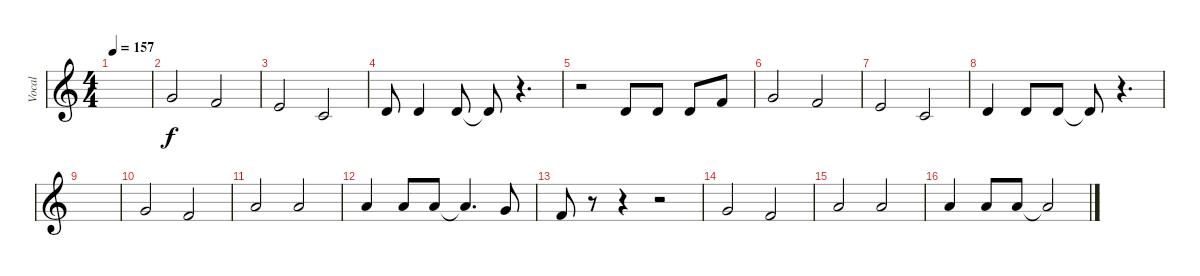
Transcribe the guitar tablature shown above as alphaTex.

\track ("Vocal" "Vocal") {instrument sopranosax bank 255}
\staff {score}
\tuning (E4 B3 G3 D3 A2 E2) {hide}
\ts (4 4)
\tempo 157
\clef g2
\ks c
|
3.1.2 1.1.2 |
0.1.2 1.2.2 |
3.2.8 3.2.4 3.2.8 3.2{t}.8 r.4{d} |
r.2 3.2.8 3.2.8 3.2.8 1.1.8 |
3.1.2 1.1.2 |
0.1.2 1.2.2 |
3.2.4 3.2.8 3.2.8 3.2{t}.8 r.4{d} |
|
3.1.2 1.1.2 |
5.1.2 5.1.2 |
5.1.4 5.1.8 5.1.8 5.1{t}.4{d} 3.1.8 |
1.1.8 r.8 r.4 r.2 |
3.1.2 1.1.2 |
5.1.2 5.1.2 |
5.1.4 5.1.8 5.1.8 5.1{t}.2
